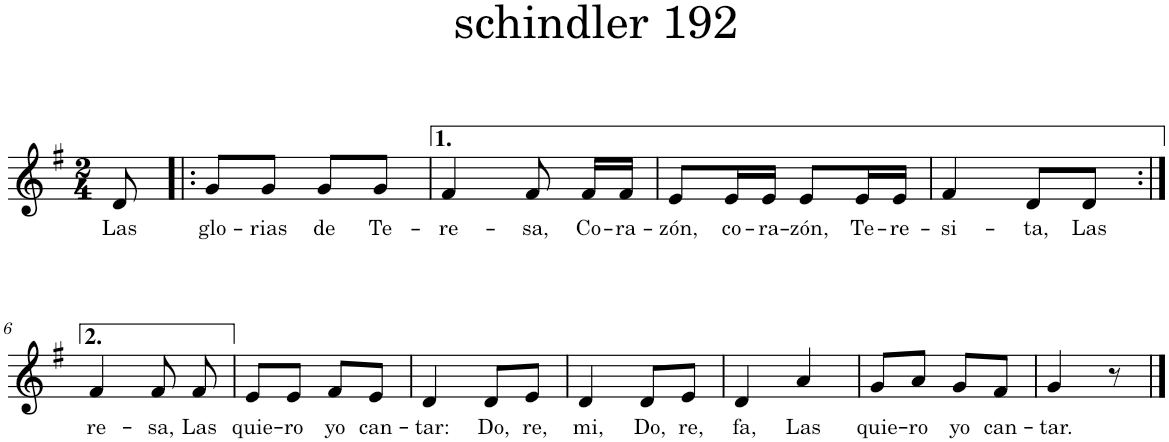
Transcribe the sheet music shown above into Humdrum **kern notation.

**kern	**text
*part1	*part1
*staff1	*staff1
*I"Piano	*
*I'Pno.	*
*clefG2	*
*k[f#]	*
*M2/4	*
=1	=1
!	!LO:LY:b
8d/	Las
=2!|:	=2!|:
!	!LO:LY:b
8g/L	glo-
!	!LO:LY:b
8g/J	-rias
!	!LO:LY:b
8g/L	de
!	!LO:LY:b
8g/J	Te-
=3	=3
!	!LO:LY:b
4f#/	-re-
!	!LO:LY:b
8f#/	-sa,
!	!LO:LY:b
16f#/LL	Co-
!	!LO:LY:b
16f#/JJ	-ra-
=4	=4
!	!LO:LY:b
8e/L	-zón,
!	!LO:LY:b
16e/L	co-
!	!LO:LY:b
16e/JJ	-ra-
!	!LO:LY:b
8e/L	-zón,
!	!LO:LY:b
16e/L	Te-
!	!LO:LY:b
16e/JJ	-re-
=5	=5
!	!LO:LY:b
4f#/	-si-
!	!LO:LY:b
8d/L	-ta,
!	!LO:LY:b
8d/J	Las
!!LO:LB:g=z
=6:|!	=6:|!
!	!LO:LY:b
4f#/	re-
!	!LO:LY:b
8f#/	-sa,
!	!LO:LY:b
8f#/	Las
=7	=7
!	!LO:LY:b
8e/L	quie-
!	!LO:LY:b
8e/J	-ro
!	!LO:LY:b
8f#/L	yo
!	!LO:LY:b
8e/J	can-
=8	=8
!	!LO:LY:b
4d/	-tar:
!	!LO:LY:b
8d/L	Do,
!	!LO:LY:b
8e/J	re,
=9	=9
!	!LO:LY:b
4d/	mi,
!	!LO:LY:b
8d/L	Do,
!	!LO:LY:b
8e/J	re,
=10	=10
!	!LO:LY:b
4d/	fa,
!	!LO:LY:b
4a/	Las
=11	=11
!	!LO:LY:b
8g/L	quie-
!	!LO:LY:b
8a/J	-ro
!	!LO:LY:b
8g/L	yo
!	!LO:LY:b
8f#/J	can-
=12	=12
!	!LO:LY:b
4g/	-tar.
8r	.
==	==
*-	*-
